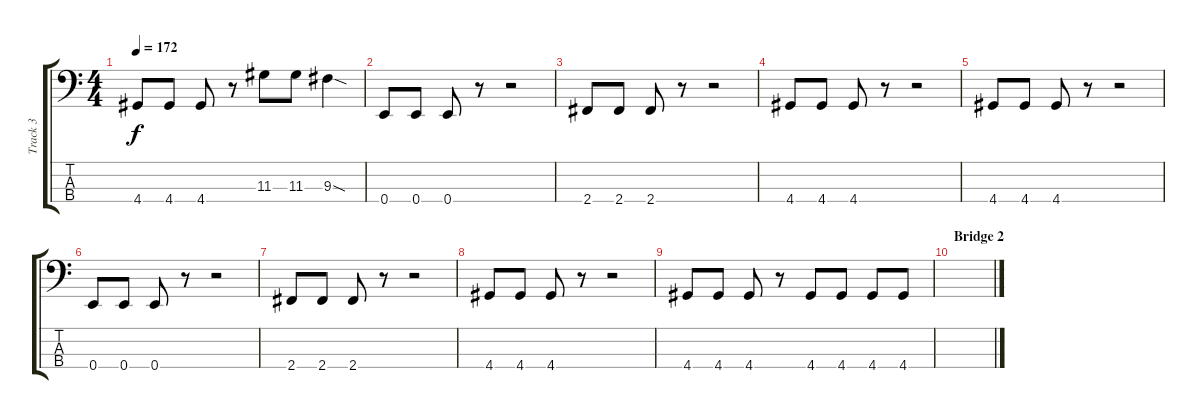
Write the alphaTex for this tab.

\track ("Track 3" "Track 3") {instrument acousticbass}
\staff {score tabs}
\tuning (G2 D2 A1 E1) {hide}
\ts (4 4)
\tempo 172
\clef f4
\ks c
4.4.8{dy f} 4.4.8 4.4.8 r.8 11.3.8 11.3.8 9.3{sod}.4 |
0.4.8 0.4.8 0.4.8 r.8 r.2 |
2.4.8 2.4.8 2.4.8 r.8 r.2 |
4.4.8 4.4.8 4.4.8 r.8 r.2 |
4.4.8 4.4.8 4.4.8 r.8 r.2 |
0.4.8 0.4.8 0.4.8 r.8 r.2 |
2.4.8 2.4.8 2.4.8 r.8 r.2 |
4.4.8 4.4.8 4.4.8 r.8 r.2 |
4.4.8 4.4.8 4.4.8 r.8 4.4.8 4.4.8 4.4.8 4.4.8 |
\section ("" "Bridge 2")
